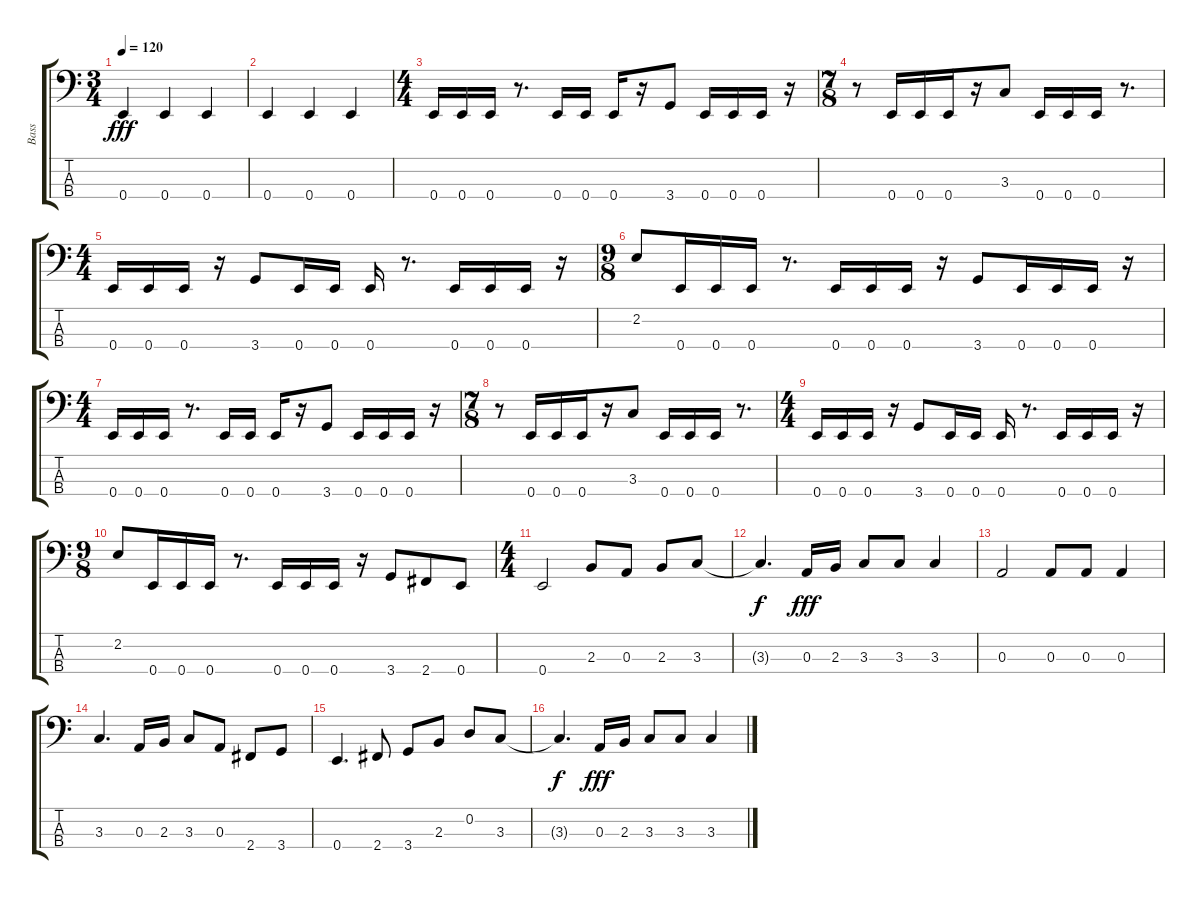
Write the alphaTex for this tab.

\track ("Bass" "Bass") {instrument electricbassfinger}
\staff {score tabs}
\tuning (G2 D2 A1 E1) {hide}
\ts (3 4)
\tempo 120
\clef f4
\ks c
0.4.4{dy fff} 0.4.4 0.4.4 |
0.4.4 0.4.4 0.4.4 |
\ts (4 4)
0.4.16 0.4.16 0.4.16 r.8{d} 0.4.16 0.4.16 0.4.16 r.16 3.4.8 0.4.16 0.4.16 0.4.16 r.16 |
\ts (7 8)
r.8 0.4.16 0.4.16 0.4.16 r.16 3.3.8 0.4.16 0.4.16 0.4.16 r.8{d} |
\ts (4 4)
0.4.16 0.4.16 0.4.16 r.16 3.4.8 0.4.16 0.4.16 0.4.16 r.8{d} 0.4.16 0.4.16 0.4.16 r.16 |
\ts (9 8)
2.2.8 0.4.16 0.4.16 0.4.16 r.8{d} 0.4.16 0.4.16 0.4.16 r.16 3.4.8 0.4.16 0.4.16 0.4.16 r.16 |
\ts (4 4)
0.4.16 0.4.16 0.4.16 r.8{d} 0.4.16 0.4.16 0.4.16 r.16 3.4.8 0.4.16 0.4.16 0.4.16 r.16 |
\ts (7 8)
r.8 0.4.16 0.4.16 0.4.16 r.16 3.3.8 0.4.16 0.4.16 0.4.16 r.8{d} |
\ts (4 4)
0.4.16 0.4.16 0.4.16 r.16 3.4.8 0.4.16 0.4.16 0.4.16 r.8{d} 0.4.16 0.4.16 0.4.16 r.16 |
\ts (9 8)
2.2.8 0.4.16 0.4.16 0.4.16 r.8{d} 0.4.16 0.4.16 0.4.16 r.16 3.4.8 2.4.8 0.4.8 |
\ts (4 4)
0.4.2 2.3.8 0.3.8 2.3.8 3.3.8 |
3.3{t}.4{d dy f} 0.3.16{dy fff} 2.3.16 3.3.8 3.3.8 3.3.4 |
0.3.2 0.3.8 0.3.8 0.3.4 |
3.3.4{d} 0.3.16 2.3.16 3.3.8 0.3.8 2.4.8 3.4.8 |
0.4.4{d} 2.4.8 3.4.8 2.3.8 0.2.8 3.3.8 |
3.3{t}.4{d dy f} 0.3.16{dy fff} 2.3.16 3.3.8 3.3.8 3.3.4
